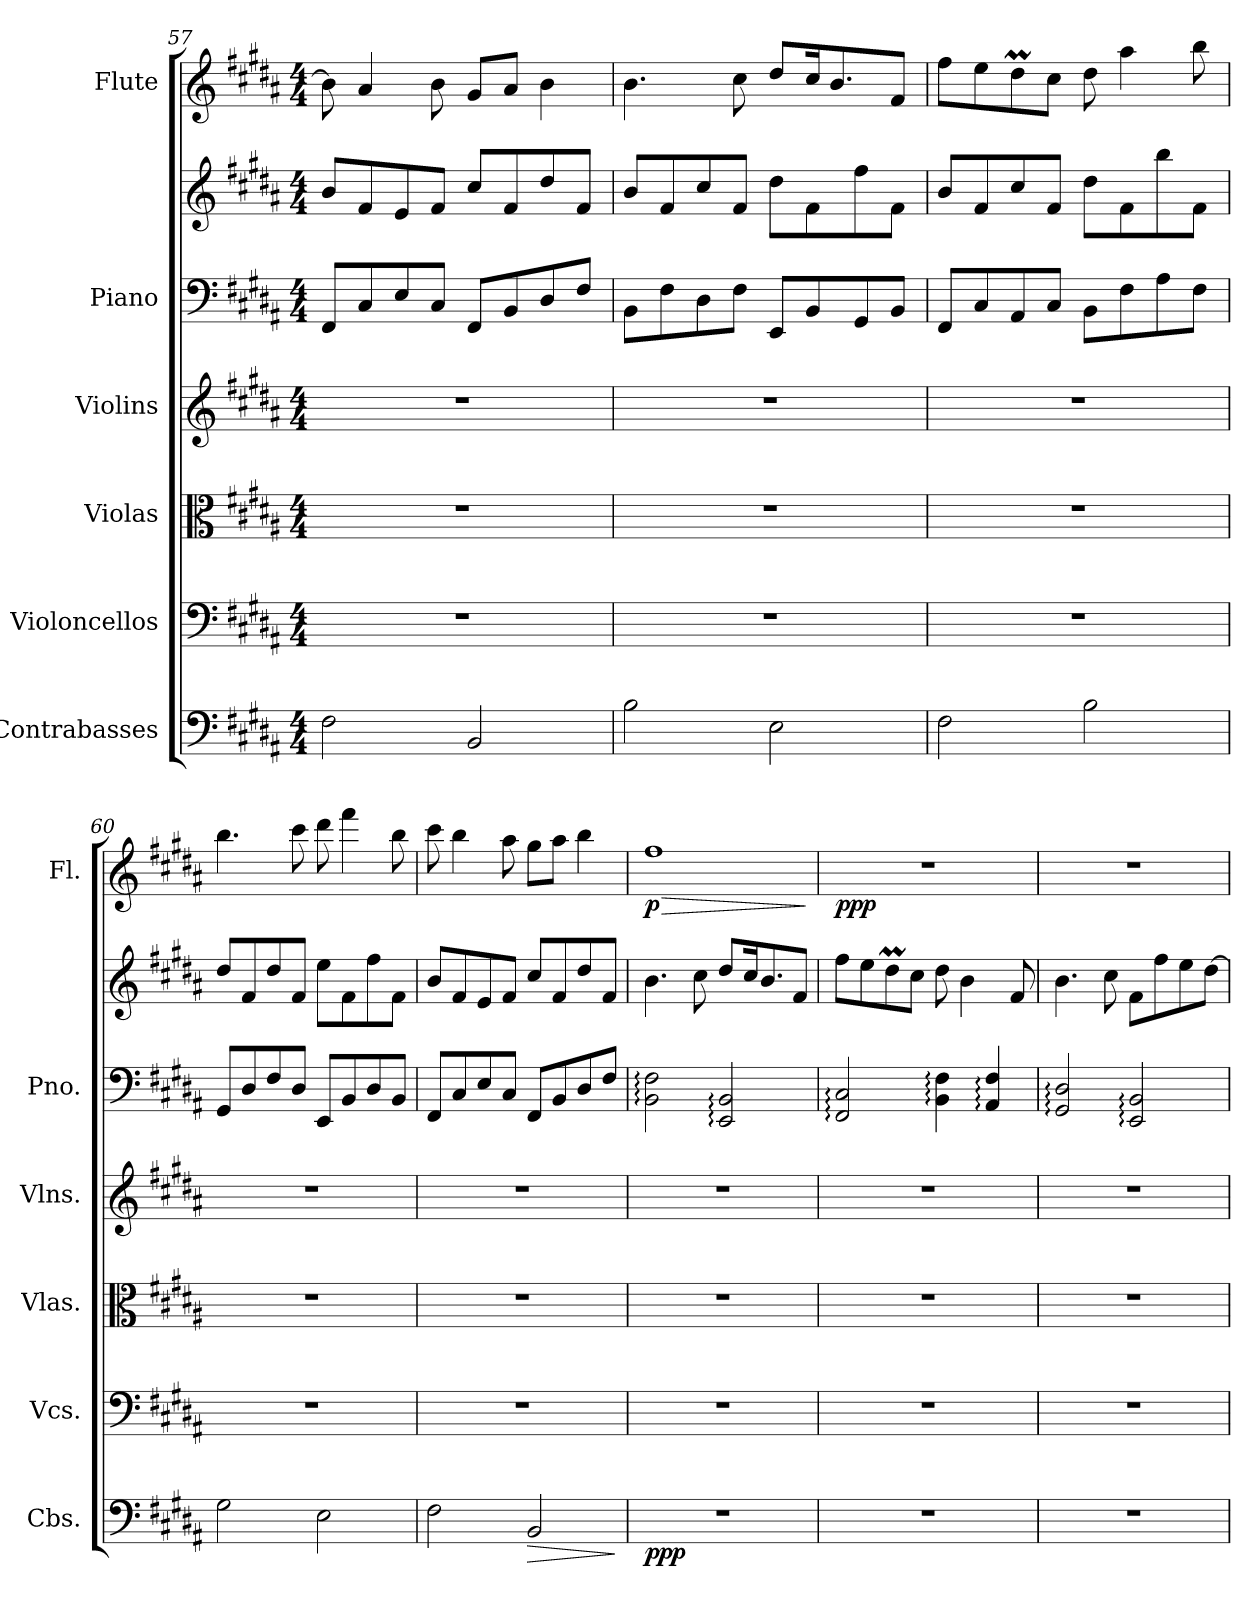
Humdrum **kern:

**kern	**dynam	**kern	**kern	**kern	**kern	**kern	**kern	**dynam
*part6	*part6	*part5	*part4	*part3	*part2	*part2	*part1	*part1
*staff7	*staff7	*staff6	*staff5	*staff4	*staff3	*staff2	*staff1	*staff1
*I"Contrabasses	*	*I"Violoncellos	*I"Violas	*I"Violins	*I"Piano	*	*I"Flute	*
*I'Cbs.	*	*I'Vcs.	*I'Vlas.	*I'Vlns.	*I'Pno.	*	*I'Fl.	*
*clefF4	*	*clefF4	*clefC3	*clefG2	*clefF4	*clefG2	*clefG2	*
*ITrd7c12	*	*	*	*	*	*	*	*
*k[f#c#g#d#a#]	*	*k[f#c#g#d#a#]	*k[f#c#g#d#a#]	*k[f#c#g#d#a#]	*k[f#c#g#d#a#]	*k[f#c#g#d#a#]	*k[f#c#g#d#a#]	*
*M4/4	*	*M4/4	*M4/4	*M4/4	*M4/4	*M4/4	*M4/4	*
=57	=57	=57	=57	=57	=57	=57	=57	=57
2FF#\	.	1r	1r	1r	8FF#/L	8b/L	8b\]	.
.	.	.	.	.	8C#/	8f#/	4a#/	.
.	.	.	.	.	8E/	8e/	.	.
.	.	.	.	.	8C#/J	8f#/J	8b\	.
2BBB/	.	.	.	.	8FF#/L	8cc#/L	8g#/L	.
.	.	.	.	.	8BB/	8f#/	8a#/J	.
.	.	.	.	.	8D#/	8dd#/	4b\	.
.	.	.	.	.	8F#/J	8f#/J	.	.
!!LO:PB:g=z
=58	=58	=58	=58	=58	=58	=58	=58	=58
2BB\	.	1r	1r	1r	8BB\L	8b/L	4.b\	.
.	.	.	.	.	8F#\	8f#/	.	.
.	.	.	.	.	8D#\	8cc#/	.	.
.	.	.	.	.	8F#\J	8f#/J	8cc#\	.
2EE\	.	.	.	.	8EE/L	8dd#\L	8dd#/L	.
.	.	.	.	.	8BB/	8f#\	16cc#/K	.
.	.	.	.	.	.	.	8.b/	.
.	.	.	.	.	8GG#/	8ff#\	.	.
.	.	.	.	.	8BB/J	8f#\J	8f#/J	.
=59	=59	=59	=59	=59	=59	=59	=59	=59
2FF#\	.	1r	1r	1r	8FF#/L	8b/L	8ff#\L	.
.	.	.	.	.	8C#/	8f#/	8ee\	.
.	.	.	.	.	8AA#/	8cc#/	8dd#m\	.
.	.	.	.	.	8C#/J	8f#/J	8cc#\J	.
2BB\	.	.	.	.	8BB\L	8dd#\L	8dd#\	.
.	.	.	.	.	8F#\	8f#\	4aa#\	.
.	.	.	.	.	8A#\	8bb\	.	.
.	.	.	.	.	8F#\J	8f#\J	8bb\	.
=60	=60	=60	=60	=60	=60	=60	=60	=60
2GG#\	.	1r	1r	1r	8GG#/L	8dd#/L	4.bb\	.
.	.	.	.	.	8D#/	8f#/	.	.
.	.	.	.	.	8F#/	8dd#/	.	.
.	.	.	.	.	8D#/J	8f#/J	8ccc#\	.
2EE\	.	.	.	.	8EE/L	8ee\L	8ddd#\	.
.	.	.	.	.	8BB/	8f#\	4fff#\	.
.	.	.	.	.	8D#/	8ff#\	.	.
.	.	.	.	.	8BB/J	8f#\J	8bb\	.
!!LO:LB:g=z
=61	=61	=61	=61	=61	=61	=61	=61	=61
2FF#\	.	1r	1r	1r	8FF#/L	8b/L	8ccc#\	.
.	.	.	.	.	8C#/	8f#/	4bb\	.
.	.	.	.	.	8E/	8e/	.	.
.	.	.	.	.	8C#/J	8f#/J	8aa#\	.
!	!LO:HP:b	!	!	!	!	!	!	!
2BBB/	>	.	.	.	8FF#/L	8cc#/L	8gg#\L	.
.	.	.	.	.	8BB/	8f#/	8aa#\J	.
.	.	.	.	.	8D#/	8dd#/	4bb\	.
.	.	.	.	.	8F#/J	8f#/J	.	.
.	]	.	.	.	.	.	.	.
=62	=62	=62	=62	=62	=62	=62	=62	=62
!	!LO:DY:b	!	!	!	!	!	!	!LO:HP:b
!	!	!	!	!	!	!	!	!LO:DY:n=1:b
1r	ppp	1r	1r	1r	2BB\: 2F#\:	4.b\	1ff#	> p
.	.	.	.	.	.	8cc#\	.	.
.	.	.	.	.	2EE/: 2BB/:	8dd#/L	.	.
.	.	.	.	.	.	16cc#/K	.	.
.	.	.	.	.	.	8.b/	.	.
.	.	.	.	.	.	8f#/J	.	.
.	.	.	.	.	.	.	.	]
=63	=63	=63	=63	=63	=63	=63	=63	=63
!	!	!	!	!	!	!	!	!LO:DY:b
1r	.	1r	1r	1r	2FF#/: 2C#/:	8ff#\L	1r	ppp
.	.	.	.	.	.	8ee\	.	.
.	.	.	.	.	.	8dd#m\	.	.
.	.	.	.	.	.	8cc#\J	.	.
.	.	.	.	.	4BB\: 4F#\:	8dd#\	.	.
.	.	.	.	.	.	4b\	.	.
.	.	.	.	.	4AA#/: 4F#/:	.	.	.
.	.	.	.	.	.	8f#/	.	.
=64	=64	=64	=64	=64	=64	=64	=64	=64
1r	.	1r	1r	1r	2GG#/: 2D#/:	4.b\	1r	.
.	.	.	.	.	.	8cc#\	.	.
.	.	.	.	.	2EE/: 2BB/:	8f#\L	.	.
.	.	.	.	.	.	8ff#\	.	.
.	.	.	.	.	.	8ee\	.	.
.	.	.	.	.	.	[8dd#\J	.	.
=	=	=	=	=	=	=	=	=
*-	*-	*-	*-	*-	*-	*-	*-	*-
